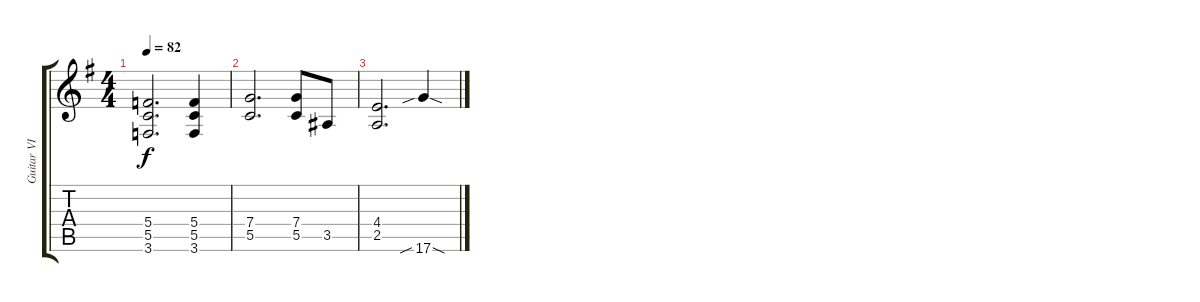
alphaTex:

\track ("Guitar VI (Tune down 1 step)" "Guitar VI ") {instrument distortionguitar}
\staff {score tabs}
\tuning (D4 A3 F3 C3 G2 D2) {hide}
\ts (4 4)
\tempo 82
\clef g2
\ks g
(5.4 5.5 3.6).2{d dy f} (5.4 5.5 3.6).4 |
(7.4 5.5).2{d} (7.4 5.5).8 3.5.8 |
(4.4 2.5).2{d} 17.6{sib sod}.4
